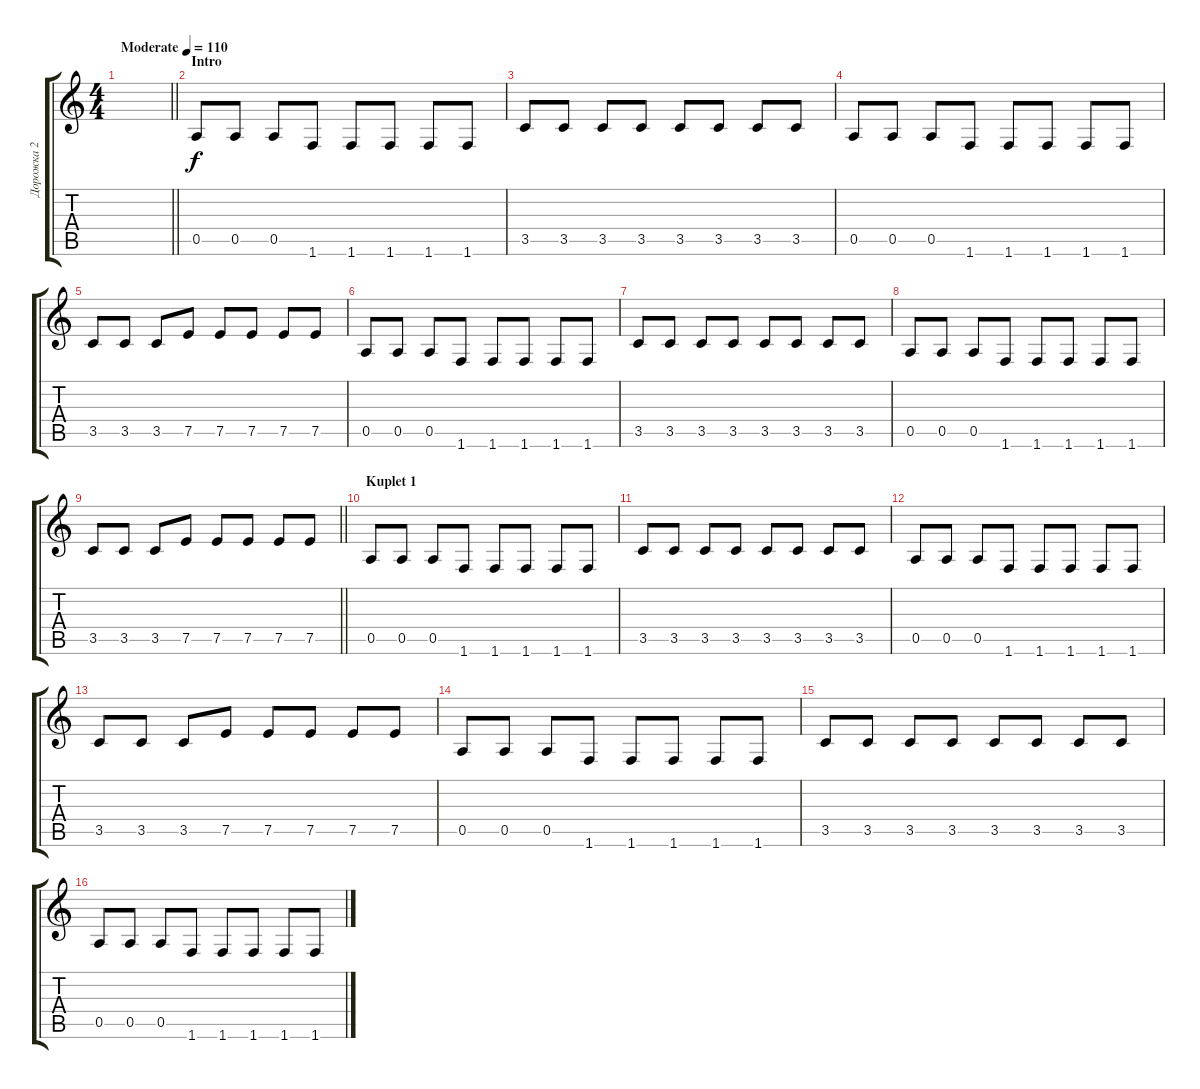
\track ("Дорожка 2" "Дорожка 2") {instrument acousticguitarsteel}
\staff {score tabs}
\tuning (E4 B3 G3 D3 A2 E2) {hide}
\ts (4 4)
\tempo (110 "Moderate")
\clef g2
\barLineRight lightlight
\ks c
|
\section ("" "Intro")
0.5.8 0.5.8 0.5.8 1.6.8 1.6.8 1.6.8 1.6.8 1.6.8 |
3.5.8 3.5.8 3.5.8 3.5.8 3.5.8 3.5.8 3.5.8 3.5.8 |
0.5.8 0.5.8 0.5.8 1.6.8 1.6.8 1.6.8 1.6.8 1.6.8 |
3.5.8 3.5.8 3.5.8 7.5.8 7.5.8 7.5.8 7.5.8 7.5.8 |
0.5.8 0.5.8 0.5.8 1.6.8 1.6.8 1.6.8 1.6.8 1.6.8 |
3.5.8 3.5.8 3.5.8 3.5.8 3.5.8 3.5.8 3.5.8 3.5.8 |
0.5.8 0.5.8 0.5.8 1.6.8 1.6.8 1.6.8 1.6.8 1.6.8 |
\barLineRight lightlight
3.5.8 3.5.8 3.5.8 7.5.8 7.5.8 7.5.8 7.5.8 7.5.8 |
\section ("" "Kuplet 1")
0.5.8 0.5.8 0.5.8 1.6.8 1.6.8 1.6.8 1.6.8 1.6.8 |
3.5.8 3.5.8 3.5.8 3.5.8 3.5.8 3.5.8 3.5.8 3.5.8 |
0.5.8 0.5.8 0.5.8 1.6.8 1.6.8 1.6.8 1.6.8 1.6.8 |
3.5.8 3.5.8 3.5.8 7.5.8 7.5.8 7.5.8 7.5.8 7.5.8 |
0.5.8 0.5.8 0.5.8 1.6.8 1.6.8 1.6.8 1.6.8 1.6.8 |
3.5.8 3.5.8 3.5.8 3.5.8 3.5.8 3.5.8 3.5.8 3.5.8 |
0.5.8 0.5.8 0.5.8 1.6.8 1.6.8 1.6.8 1.6.8 1.6.8
